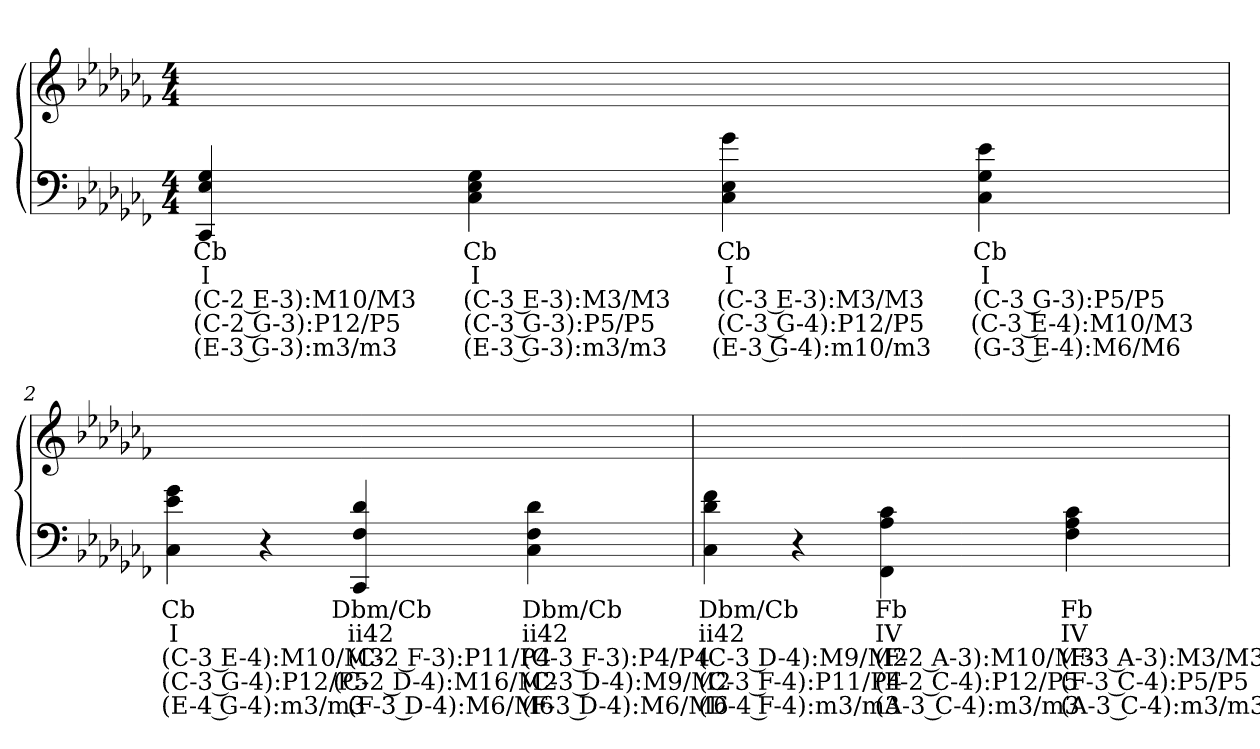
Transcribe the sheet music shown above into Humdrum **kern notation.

**kern	**text	**text	**text	**text	**text	**kern
*part2	*part2	*part2	*part2	*part2	*part2	*part1
*staff2	*staff2	*staff2	*staff2	*staff2	*staff2	*staff1
*clefF4	*	*	*	*	*	*clefG2
*k[b-e-a-d-g-c-f-]	*	*	*	*	*	*k[b-e-a-d-g-c-f-]
*C-:	*	*	*	*	*	*C-:
*M4/4	*	*	*	*	*	*M4/4
*MM60	*	*	*	*	*	*MM60
=1	=1	=1	=1	=1	=1	=1
4CC- 4E- 4G-	Cb	I	(C-2 E-3):M10/M3	(C-2 G-3):P12/P5	(E-3 G-3):m3/m3	1ryy
4C- 4E- 4G-	Cb	I	(C-3 E-3):M3/M3	(C-3 G-3):P5/P5	(E-3 G-3):m3/m3	.
4C- 4E- 4g-	Cb	I	(C-3 E-3):M3/M3	(C-3 G-4):P12/P5	(E-3 G-4):m10/m3	.
4C- 4G- 4e-	Cb	I	(C-3 G-3):P5/P5	(C-3 E-4):M10/M3	(G-3 E-4):M6/M6	.
=2	=2	=2	=2	=2	=2	=2
4C- 4e- 4g-	Cb	I	(C-3 E-4):M10/M3	(C-3 G-4):P12/P5	(E-4 G-4):m3/m3	1ryy
4r	.	.	.	.	.	.
4CC- 4F- 4d-	Dbm/Cb	ii42	(C-2 F-3):P11/P4	(C-2 D-4):M16/M2	(F-3 D-4):M6/M6	.
4C- 4F- 4d-	Dbm/Cb	ii42	(C-3 F-3):P4/P4	(C-3 D-4):M9/M2	(F-3 D-4):M6/M6	.
=3	=3	=3	=3	=3	=3	=3
4C- 4d- 4f-	Dbm/Cb	ii42	(C-3 D-4):M9/M2	(C-3 F-4):P11/P4	(D-4 F-4):m3/m3	1ryy
4r	.	.	.	.	.	.
4FF- 4A- 4c-	Fb	IV	(F-2 A-3):M10/M3	(F-2 C-4):P12/P5	(A-3 C-4):m3/m3	.
4F- 4A- 4c-	Fb	IV	(F-3 A-3):M3/M3	(F-3 C-4):P5/P5	(A-3 C-4):m3/m3	.
=	=	=	=	=	=	=
*-	*-	*-	*-	*-	*-	*-
